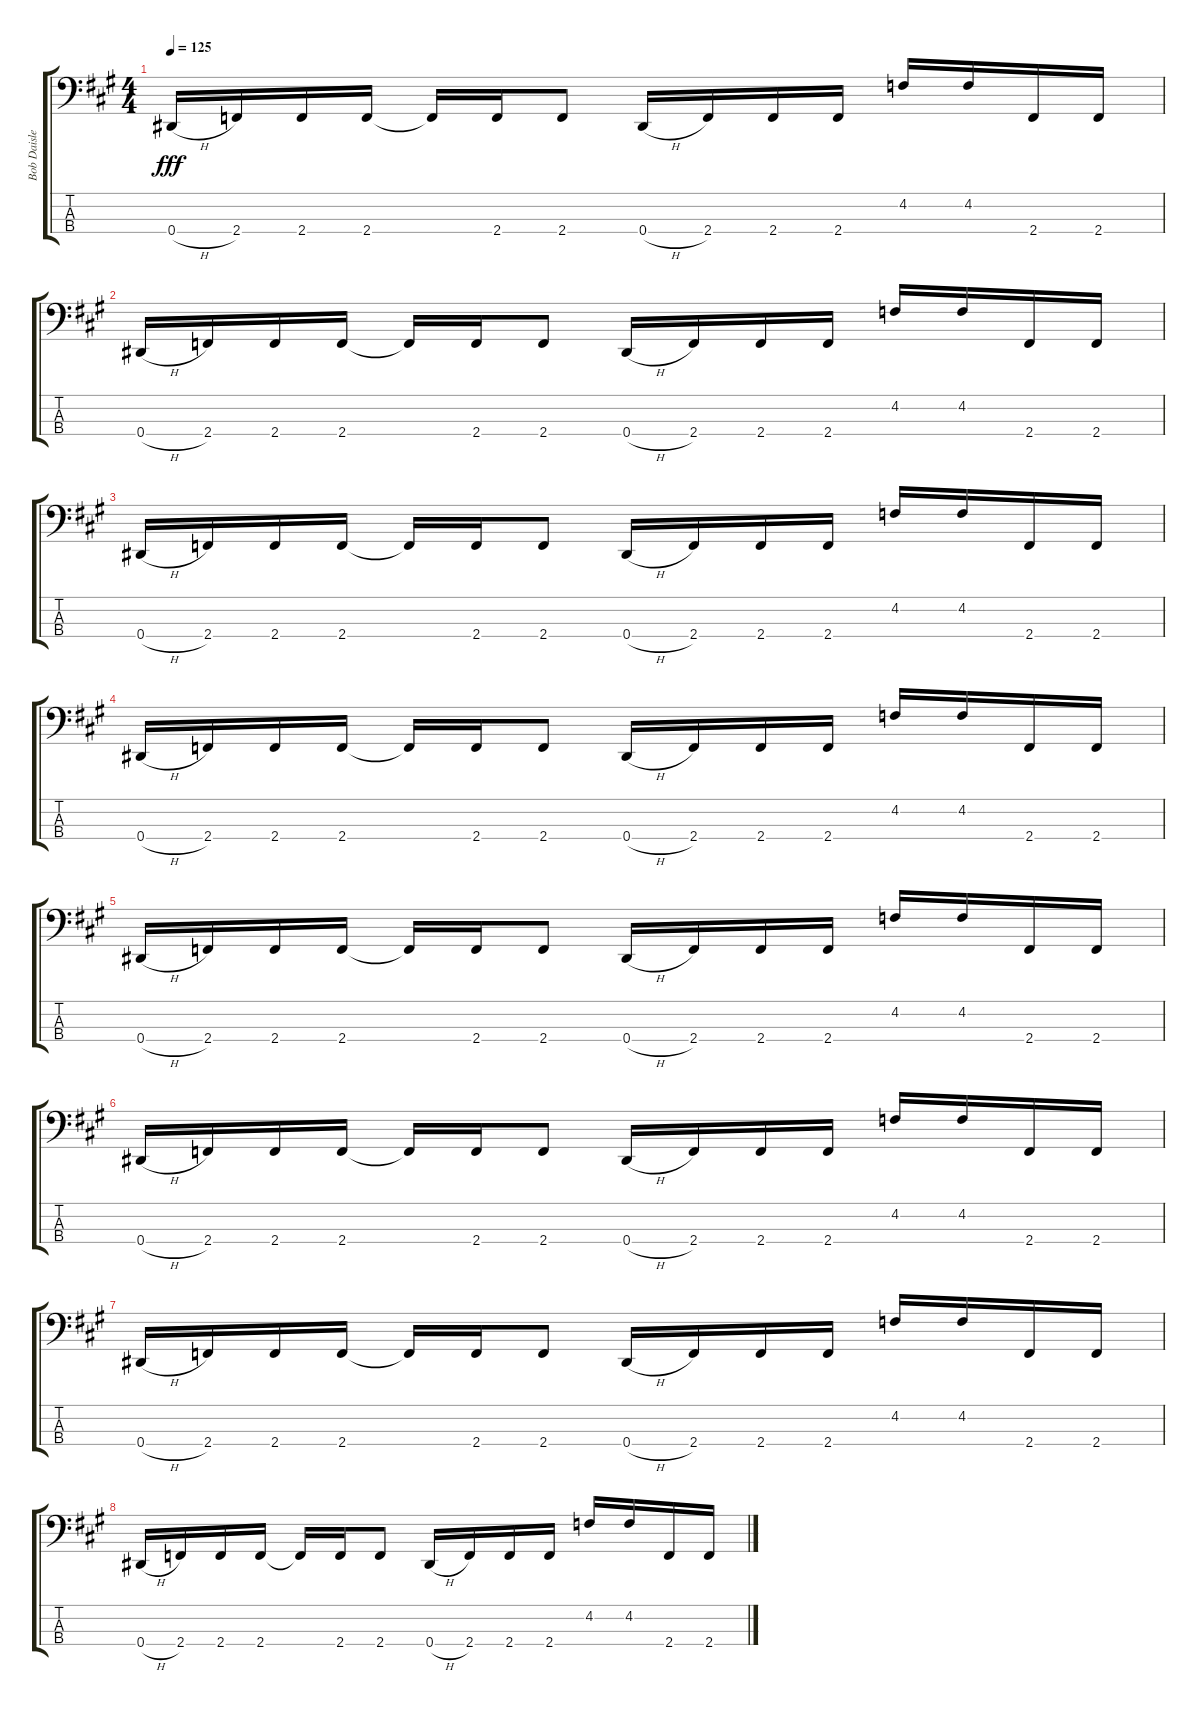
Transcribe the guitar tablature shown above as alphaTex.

\track ("Bob Daisley - Bass" "Bob Daisle") {instrument electricbasspick}
\staff {score tabs}
\tuning (Gb2 Db2 Ab1 Eb1) {hide}
\ts (4 4)
\tempo 125
\clef f4
\ks a
0.4{h}.16{dy fff} 2.4.16 2.4.16 2.4.16 2.4{t}.16 2.4.16 2.4.8 0.4{h}.16 2.4.16 2.4.16 2.4.16 4.2.16 4.2.16 2.4.16 2.4.16 |
0.4{h}.16 2.4.16 2.4.16 2.4.16 2.4{t}.16 2.4.16 2.4.8 0.4{h}.16 2.4.16 2.4.16 2.4.16 4.2.16 4.2.16 2.4.16 2.4.16 |
0.4{h}.16 2.4.16 2.4.16 2.4.16 2.4{t}.16 2.4.16 2.4.8 0.4{h}.16 2.4.16 2.4.16 2.4.16 4.2.16 4.2.16 2.4.16 2.4.16 |
0.4{h}.16 2.4.16 2.4.16 2.4.16 2.4{t}.16 2.4.16 2.4.8 0.4{h}.16 2.4.16 2.4.16 2.4.16 4.2.16 4.2.16 2.4.16 2.4.16 |
0.4{h}.16 2.4.16 2.4.16 2.4.16 2.4{t}.16 2.4.16 2.4.8 0.4{h}.16 2.4.16 2.4.16 2.4.16 4.2.16 4.2.16 2.4.16 2.4.16 |
0.4{h}.16 2.4.16 2.4.16 2.4.16 2.4{t}.16 2.4.16 2.4.8 0.4{h}.16 2.4.16 2.4.16 2.4.16 4.2.16 4.2.16 2.4.16 2.4.16 |
0.4{h}.16 2.4.16 2.4.16 2.4.16 2.4{t}.16 2.4.16 2.4.8 0.4{h}.16 2.4.16 2.4.16 2.4.16 4.2.16 4.2.16 2.4.16 2.4.16 |
0.4{h}.16 2.4.16 2.4.16 2.4.16 2.4{t}.16 2.4.16 2.4.8 0.4{h}.16 2.4.16 2.4.16 2.4.16 4.2.16 4.2.16 2.4.16 2.4.16
